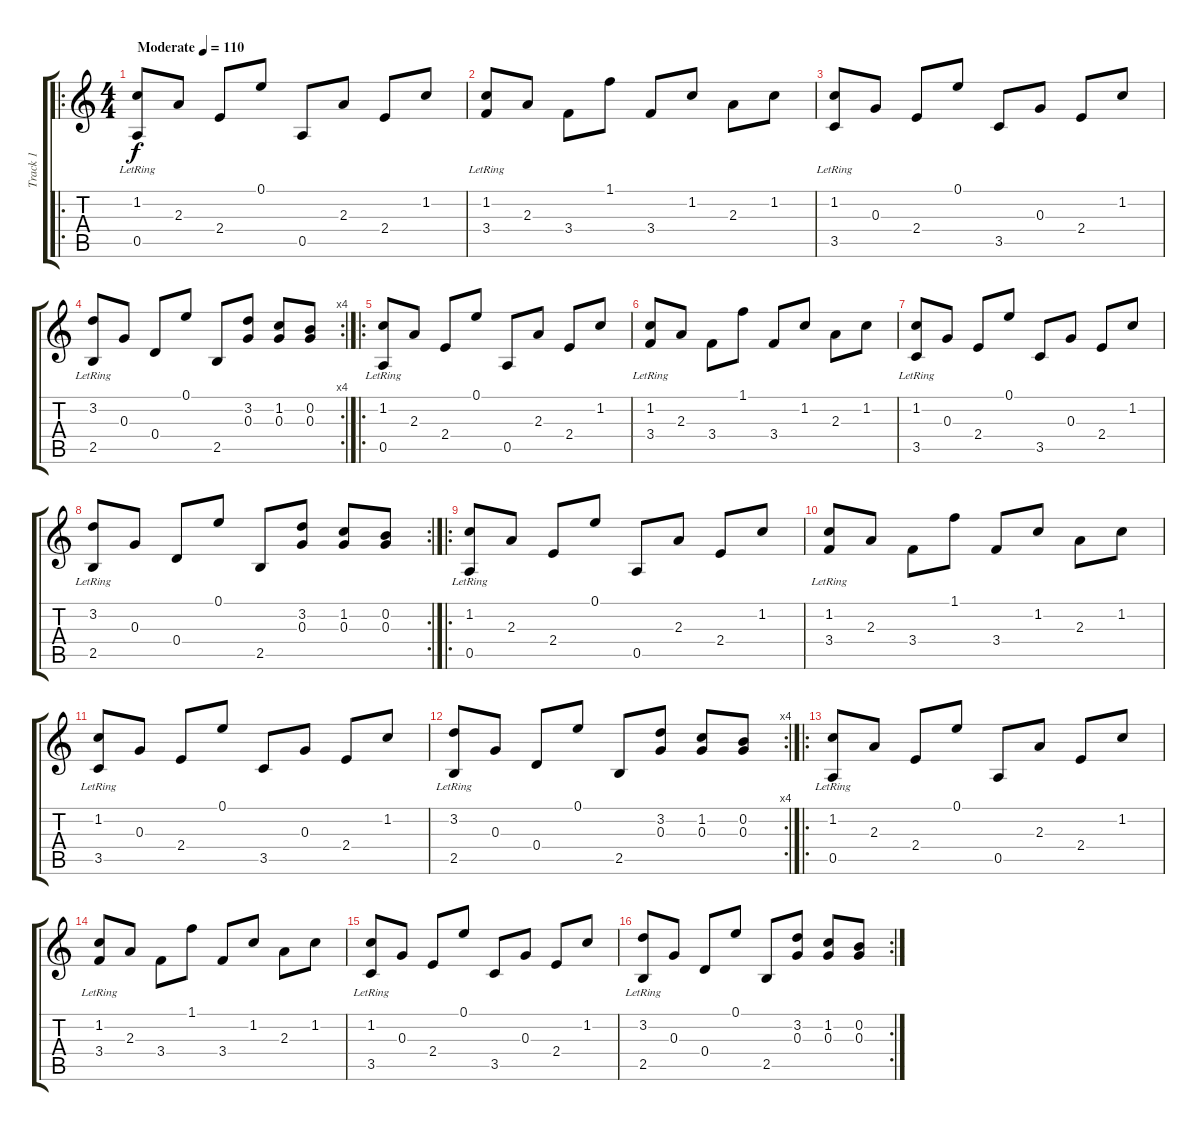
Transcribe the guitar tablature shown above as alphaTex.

\track ("Track 1" "Track 1") {instrument acousticguitarsteel}
\staff {score tabs}
\tuning (E4 B3 G3 D3 A2 E2) {hide}
\ro
\ts (4 4)
\tempo (110 "Moderate")
\clef g2
\ks c
(1.2{lr} 0.5).8{dy f instrument acousticguitarsteel} 2.3.8 2.4.8 0.1.8 0.5.8 2.3.8 2.4.8 1.2.8 |
(1.2{lr} 3.4{lr}).8 2.3.8 3.4.8 1.1.8 3.4.8 1.2.8 2.3.8 1.2.8 |
(1.2{lr} 3.5{lr}).8 0.3.8 2.4.8 0.1.8 3.5.8 0.3.8 2.4.8 1.2.8 |
\rc 4
(3.2{lr} 2.5{lr}).8 0.3.8 0.4.8 0.1.8 2.5.8 (3.2 0.3).8 (1.2 0.3).8 (0.2 0.3).8 |
\ro
(1.2{lr} 0.5).8 2.3.8 2.4.8 0.1.8 0.5.8 2.3.8 2.4.8 1.2.8 |
(1.2{lr} 3.4{lr}).8 2.3.8 3.4.8 1.1.8 3.4.8 1.2.8 2.3.8 1.2.8 |
(1.2{lr} 3.5{lr}).8 0.3.8 2.4.8 0.1.8 3.5.8 0.3.8 2.4.8 1.2.8 |
\rc 2
(3.2{lr} 2.5{lr}).8 0.3.8 0.4.8 0.1.8 2.5.8 (3.2 0.3).8 (1.2 0.3).8 (0.2 0.3).8 |
\ro
(1.2{lr} 0.5).8 2.3.8 2.4.8 0.1.8 0.5.8 2.3.8 2.4.8 1.2.8 |
(1.2{lr} 3.4{lr}).8 2.3.8 3.4.8 1.1.8 3.4.8 1.2.8 2.3.8 1.2.8 |
(1.2{lr} 3.5{lr}).8 0.3.8 2.4.8 0.1.8 3.5.8 0.3.8 2.4.8 1.2.8 |
\rc 4
(3.2{lr} 2.5{lr}).8 0.3.8 0.4.8 0.1.8 2.5.8 (3.2 0.3).8 (1.2 0.3).8 (0.2 0.3).8 |
\ro
(1.2{lr} 0.5).8 2.3.8 2.4.8 0.1.8 0.5.8 2.3.8 2.4.8 1.2.8 |
(1.2{lr} 3.4{lr}).8 2.3.8 3.4.8 1.1.8 3.4.8 1.2.8 2.3.8 1.2.8 |
(1.2{lr} 3.5{lr}).8 0.3.8 2.4.8 0.1.8 3.5.8 0.3.8 2.4.8 1.2.8 |
\rc 2
(3.2{lr} 2.5{lr}).8 0.3.8 0.4.8 0.1.8 2.5.8 (3.2 0.3).8 (1.2 0.3).8 (0.2 0.3).8
